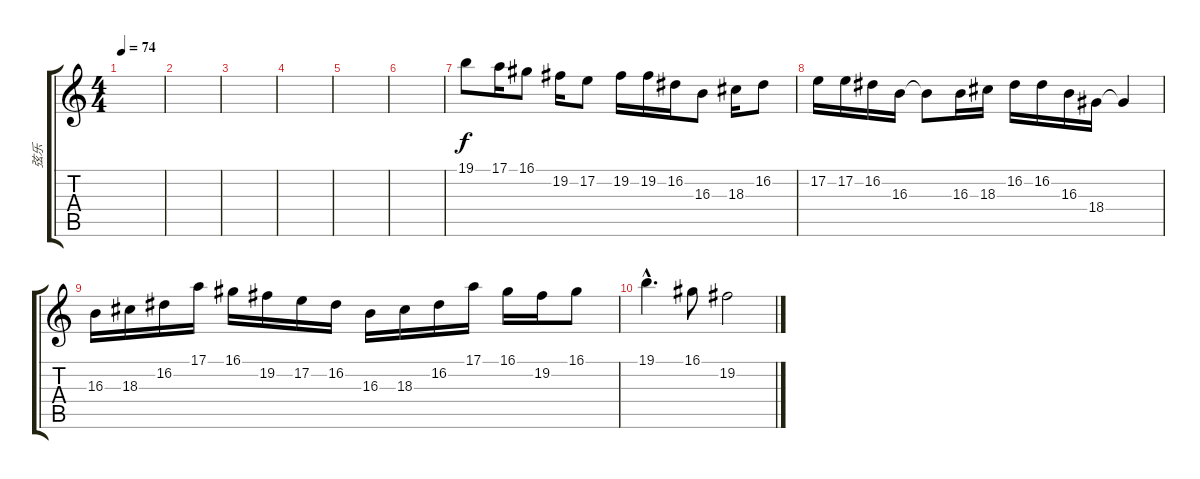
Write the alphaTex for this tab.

\track ("弦乐" "弦乐") {instrument tremolostrings}
\staff {score tabs}
\tuning (E4 B3 G3 D3 A2 E2) {hide}
\ts (4 4)
\tempo 74
\clef g2
\ks c
|
|
|
|
|
|
19.1.8{volume 12} 17.1.16 16.1.8 19.2.16 17.2.8 19.2.16 19.2.16 16.2.16 16.3.8 18.3.16 16.2.8 |
17.2.16 17.2.16 16.2.16 16.3.16 16.3{t}.8 16.3.16 18.3.16 16.2.16 16.2.16 16.3.16 18.4.16 18.4{t}.4 |
16.3.16 18.3.16 16.2.16 17.1.16 16.1.16 19.2.16 17.2.16 16.2.16 16.3.16 18.3.16 16.2.16 17.1.16 16.1.16 19.2.16 16.1.8 |
19.1{hac}.4{d} 16.1.8 19.2.2
